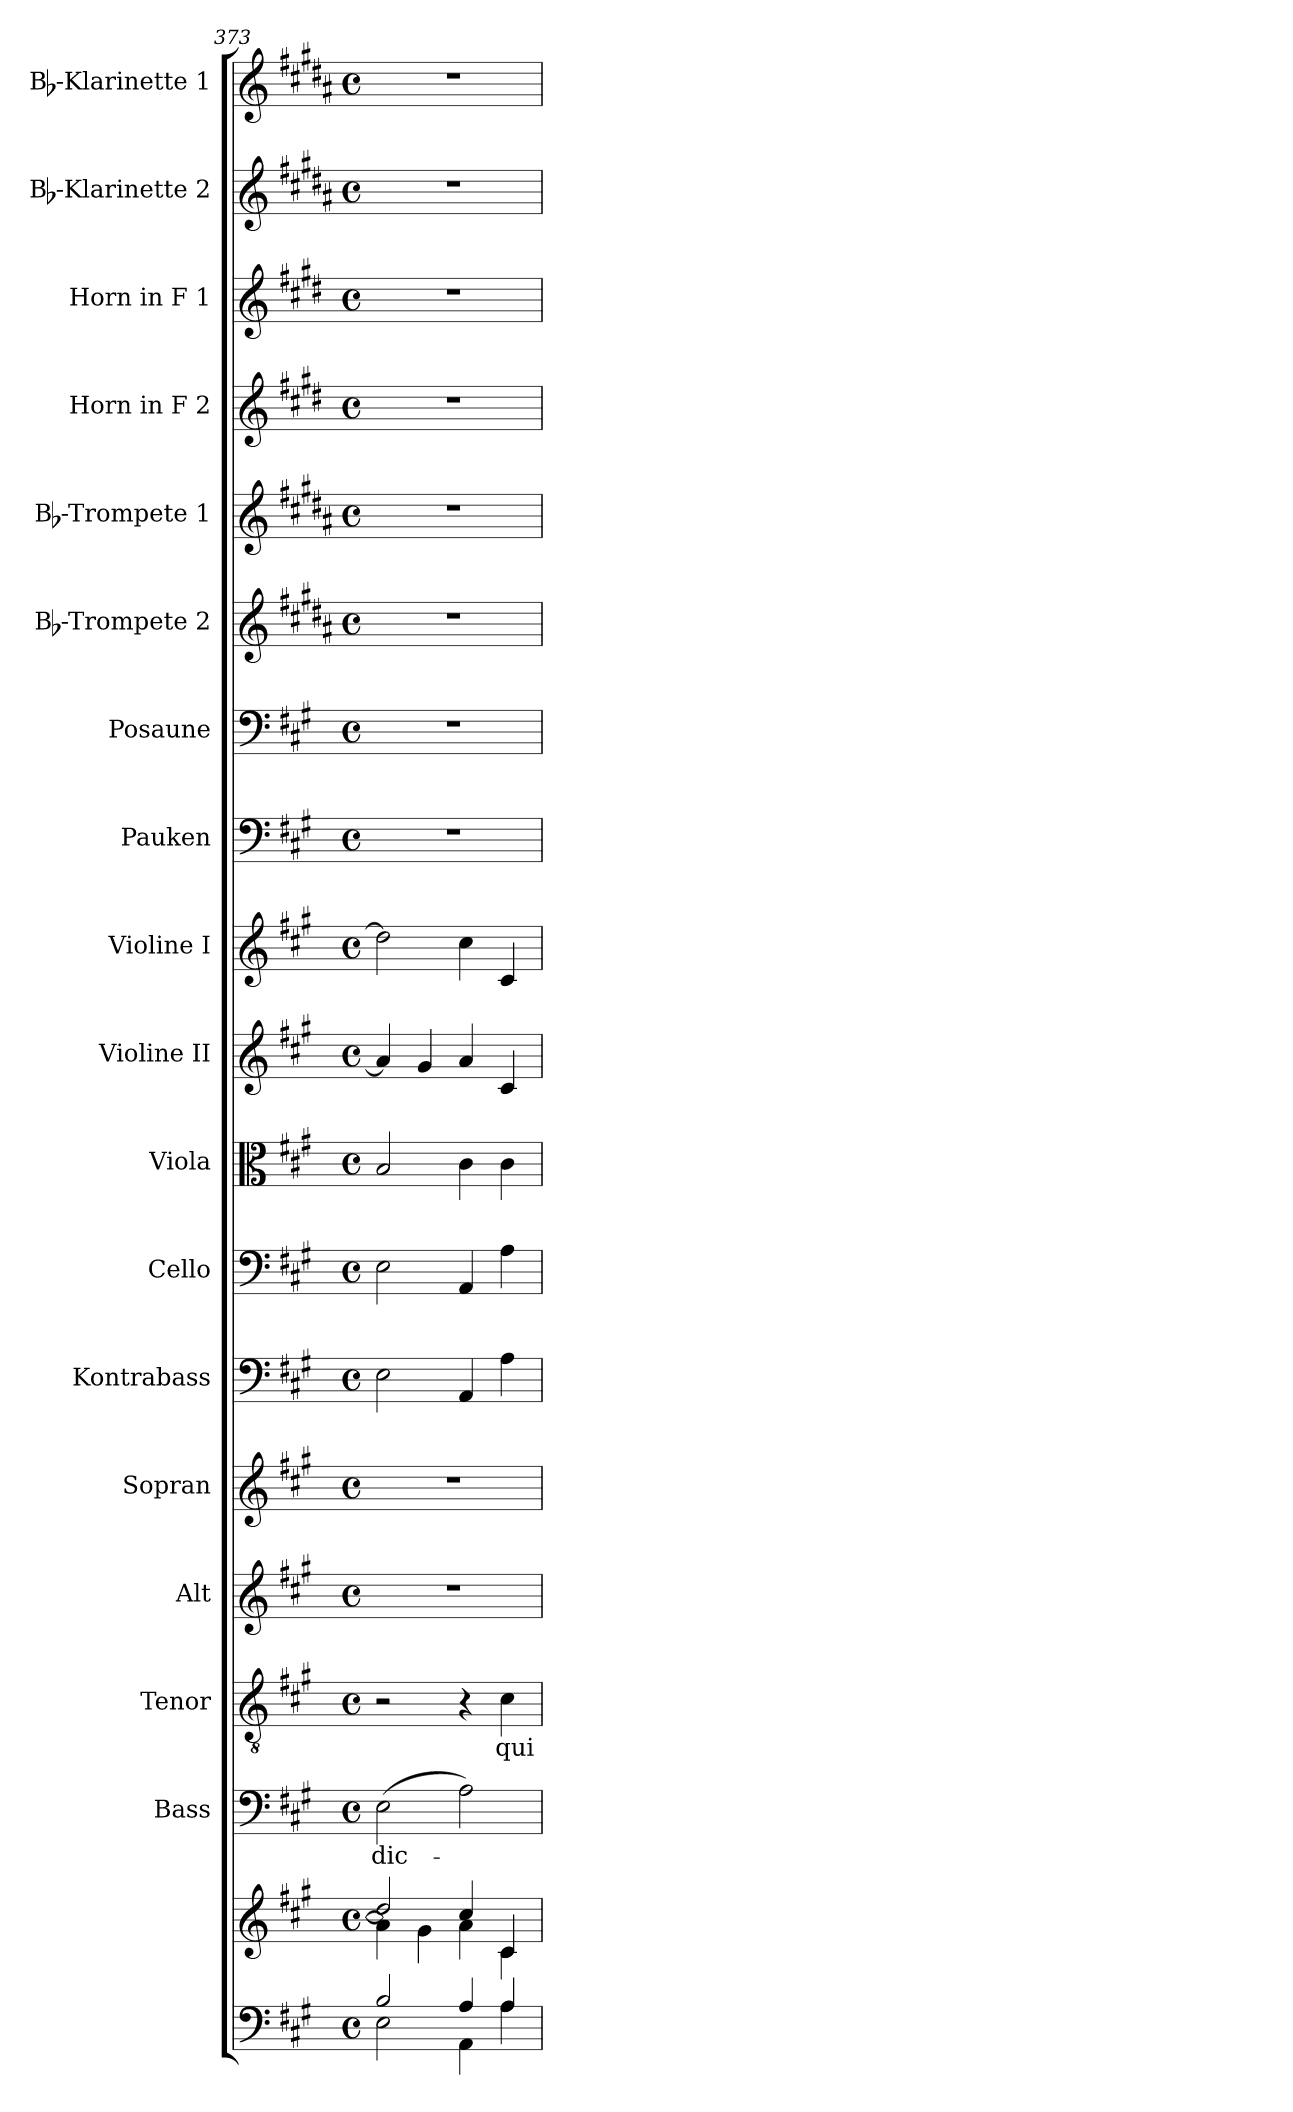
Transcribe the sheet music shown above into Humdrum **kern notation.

**kern	**kern	**kern	**text	**kern	**text	**kern	**kern	**kern	**kern	**kern	**kern	**kern	**kern	**kern	**kern	**kern	**kern	**kern	**kern	**kern
*part18	*part18	*part17	*part17	*part16	*part16	*part15	*part14	*part13	*part12	*part11	*part10	*part9	*part8	*part7	*part6	*part5	*part4	*part3	*part2	*part1
*staff19	*staff18	*staff17	*staff17	*staff16	*staff16	*staff15	*staff14	*staff13	*staff12	*staff11	*staff10	*staff9	*staff8	*staff7	*staff6	*staff5	*staff4	*staff3	*staff2	*staff1
*	*	*I"Bass	*	*I"Tenor	*	*I"Alt	*I"Sopran	*I"Kontrabass	*I"Cello	*I"Viola	*I"Violine II	*I"Violine I	*I"Pauken	*I"Posaune	*I"Bb-Trompete 2	*I"Bb-Trompete 1	*I"Horn in F 2	*I"Horn in F 1	*I"Bb-Klarinette 2	*I"Bb-Klarinette 1
*	*	*I'B.	*	*I'T.	*	*I'A.	*I'S.	*I'Kb.	*	*I'Vla.	*I'Vl. II	*I'Vl. I	*I'Pk.	*I'Pos.	*I'Bb Trp. 2	*I'Bb Trp. 1	*	*	*I'Bb Kl. 2	*I'Bb Kl. 1
*clefF4	*clefG2	*clefF4	*	*clefGv2	*	*clefG2	*clefG2	*clefF4	*clefF4	*clefC3	*clefG2	*clefG2	*clefF4	*clefF4	*clefG2	*clefG2	*clefG2	*clefG2	*clefG2	*clefG2
*	*	*	*	*	*	*	*	*ITrd7c12	*	*	*	*	*	*	*ITrd1c2	*ITrd1c2	*ITrd4c7	*ITrd4c7	*ITrd1c2	*ITrd1c2
*k[f#c#g#]	*k[f#c#g#]	*k[f#c#g#]	*	*k[f#c#g#]	*	*k[f#c#g#]	*k[f#c#g#]	*k[f#c#g#]	*k[f#c#g#]	*k[f#c#g#]	*k[f#c#g#]	*k[f#c#g#]	*k[f#c#g#]	*k[f#c#g#]	*k[f#c#g#]	*k[f#c#g#]	*k[f#c#g#]	*k[f#c#g#]	*k[f#c#g#]	*k[f#c#g#]
*A:	*A:	*A:	*	*A:	*	*A:	*A:	*A:	*A:	*A:	*A:	*A:	*A:	*A:	*A:	*A:	*A:	*A:	*A:	*A:
*M4/4	*M4/4	*M4/4	*	*M4/4	*	*M4/4	*M4/4	*M4/4	*M4/4	*M4/4	*M4/4	*M4/4	*M4/4	*M4/4	*M4/4	*M4/4	*M4/4	*M4/4	*M4/4	*M4/4
*met(c)	*met(c)	*met(c)	*	*met(c)	*	*met(c)	*met(c)	*met(c)	*met(c)	*met(c)	*met(c)	*met(c)	*met(c)	*met(c)	*met(c)	*met(c)	*met(c)	*met(c)	*met(c)	*met(c)
=373	=373	=373	=373	=373	=373	=373	=373	=373	=373	=373	=373	=373	=373	=373	=373	=373	=373	=373	=373	=373
*^	*^	*	*	*	*	*	*	*	*	*	*	*	*	*	*	*	*	*	*	*
!	!	!	!	!	!LO:LY:b	!	!	!	!	!	!	!	!	!	!	!	!	!	!	!	!	!
2B/	2E\	2dd/]	4a\]	(>2E\	-dic-	2r	.	1r	1r	2EE\	2E\	2B/	4a/]	2dd\]	1r	1r	1r	1r	1r	1r	1r	1r
.	.	.	4g#\	.	.	.	.	.	.	.	.	.	4g#/	.	.	.	.	.	.	.	.	.
4A/	4AA\	4cc#/	4a\	2A\)	.	4r	.	.	.	4AAA/	4AA/	4c#\	4a/	4cc#\	.	.	.	.	.	.	.	.
!	!	!	!	!	!	!	!LO:LY:b	!	!	!	!	!	!	!	!	!	!	!	!	!	!	!
4A/	4A\	4c#/	4c#\	.	.	4c#\	qui	.	.	4AA\	4A\	4c#\	4c#/	4c#/	.	.	.	.	.	.	.	.
*v	*v	*	*	*	*	*	*	*	*	*	*	*	*	*	*	*	*	*	*	*	*	*
*	*v	*v	*	*	*	*	*	*	*	*	*	*	*	*	*	*	*	*	*	*	*
=	=	=	=	=	=	=	=	=	=	=	=	=	=	=	=	=	=	=	=	=
*-	*-	*-	*-	*-	*-	*-	*-	*-	*-	*-	*-	*-	*-	*-	*-	*-	*-	*-	*-	*-
